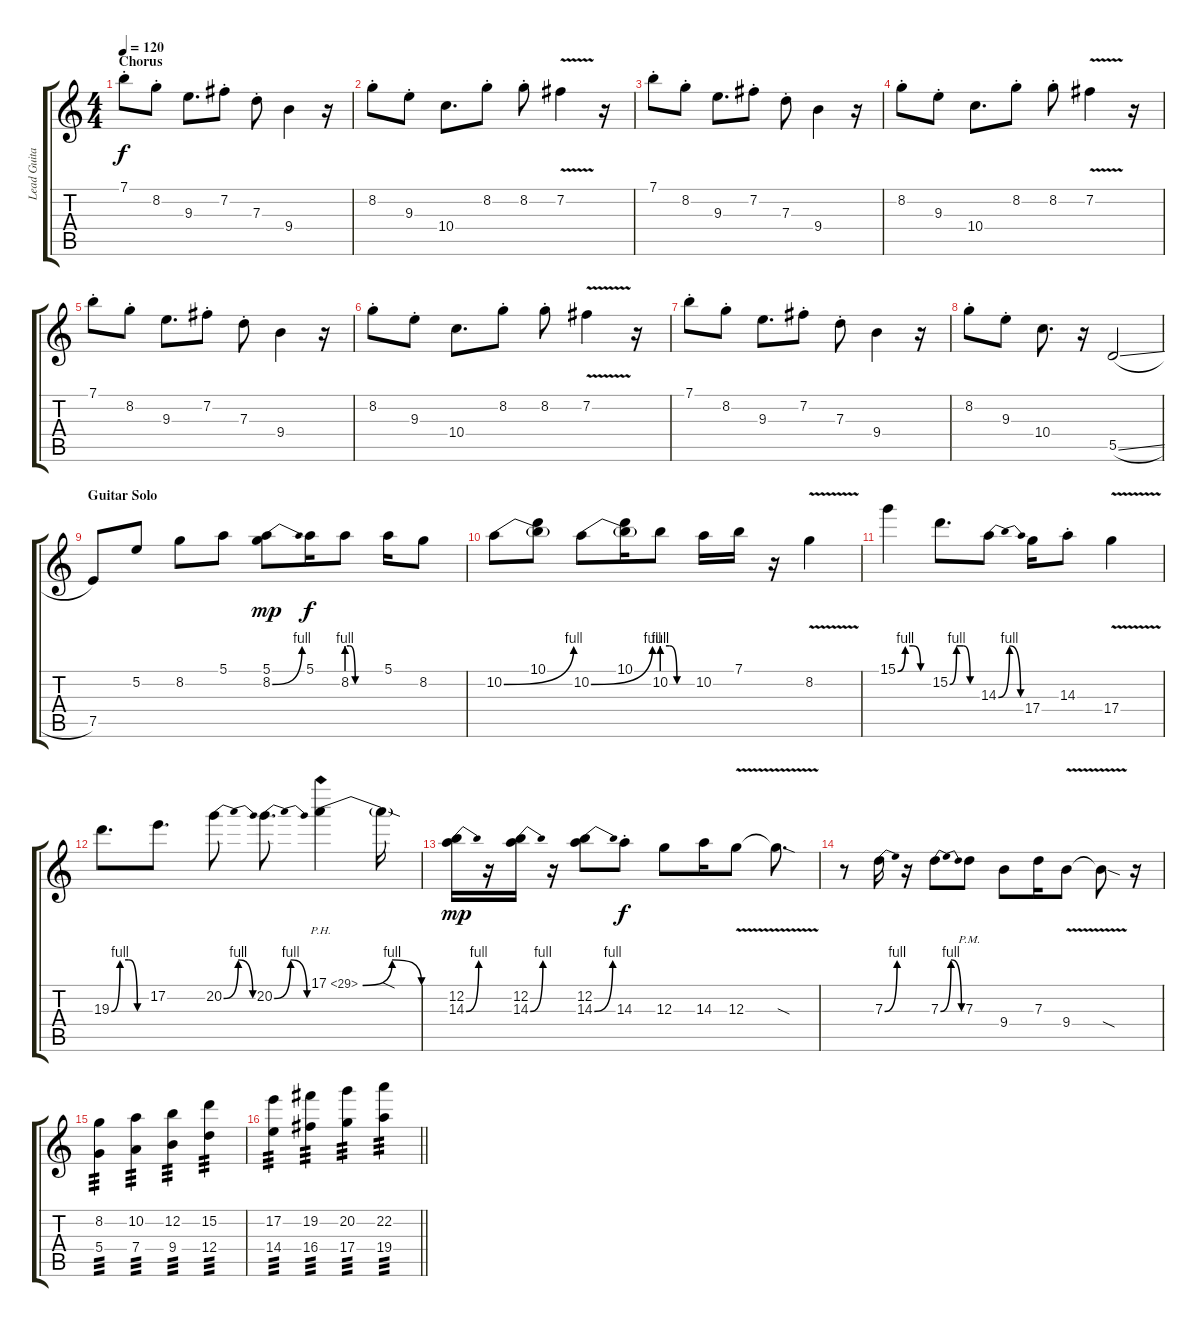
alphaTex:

\track ("Lead Guitar" "Lead Guita") {instrument distortionguitar}
\staff {score tabs}
\tuning (E4 B3 G3 D3 A2 E2) {hide}
\ts (4 4)
\section ("" "Chorus")
\tempo 120
\clef g2
\ks c
7.1{st}.8{dy f instrument distortionguitar} 8.2{st}.8 9.3.8{d} 7.2{st}.8 7.3{st}.8 9.4.4 r.16 |
8.2{st}.8 9.3{st}.8 10.4.8{d} 8.2{st}.8 8.2{st}.8 7.2{v}.4 r.16 |
7.1{st}.8 8.2{st}.8 9.3.8{d} 7.2{st}.8 7.3{st}.8 9.4.4 r.16 |
8.2{st}.8 9.3{st}.8 10.4.8{d} 8.2{st}.8 8.2{st}.8 7.2{v}.4 r.16 |
7.1{st}.8 8.2{st}.8 9.3.8{d} 7.2{st}.8 7.3{st}.8 9.4.4 r.16 |
8.2{st}.8 9.3{st}.8 10.4.8{d} 8.2{st}.8 8.2{st}.8 7.2{v}.4 r.16 |
7.1{st}.8 8.2{st}.8 9.3.8{d} 7.2{st}.8 7.3{st}.8 9.4.4 r.16 |
8.2{st}.8 9.3{st}.8 10.4.8{d} r.16 5.5{sl}.2{volume 10 balance 8 instrument distortionguitar} |
\section ("" "Guitar Solo")
7.5.8 5.2.8 8.2.8 5.1.8 (5.1 8.2{be (bend 0 0 60 4)}).8{dy mp} 5.1.16{dy f} 8.2{be (custom 0 4 5 4 15 0 60 0)}.8 5.1.16 8.2.8 |
10.2{be (bend 0 0 60 4)}.8 (10.1 10.2{t}).8 10.2{be (bend 0 0 60 4)}.8 (10.1 10.2{t}).16 10.2{be (custom 0 4 15 4 30 0 60 0)}.8 10.2.16 7.1.16 r.16 8.2{v}.4 |
15.1{be (custom 0 0 15 4 30 4 45 0 60 0)}.4 15.2{be (custom 0 0 15 4 30 4 45 0 60 0)}.8{d} 14.3{be (bendrelease 0 0 15 4 45 4 60 0)}.8 17.4.16 14.3{st}.8 17.4{v}.4 |
19.3{be (custom 0 0 15 4 30 4 45 0 60 0)}.8{d} 17.2.8{d} 20.2{be (bendrelease 0 0 15 4 45 4 60 0)}.8 20.2{be (bendrelease 0 0 15 4 45 4 60 0)}.8{d} 17.1{be (bendrelease 0 0 15 4 45 4 60 0) ph 12}.4 17.1{sod t}.16 |
(12.2 14.3{be (bend 0 0 60 4)}).16{dy mp} r.16 (12.2 14.3{be (bend 0 0 60 4)}).16 r.16 (12.2 14.3{be (bend 0 0 60 4)}).8 14.3{st}.8{dy f} 12.3.8 14.3.16 12.3{v}.8 12.3{sod t}.8{d} |
r.8 7.3{be (bend 0 0 60 4)}.16 r.16 7.3{be (bendrelease 0 0 15 4 45 4 60 0)}.8 7.3{pm}.8 9.4.8 7.3.16 9.4{v}.8 9.4{sod t}.8 r.16 |
(8.2 5.4).4{tp 3} (10.2 7.4).4{tp 3} (12.2 9.4).4{tp 3} (15.2 12.4).4{tp 3} |
\barLineRight lightlight
(17.2 14.4).4{tp 3} (19.2 16.4).4{tp 3} (20.2 17.4).4{tp 3} (22.2 19.4).4{tp 3}
